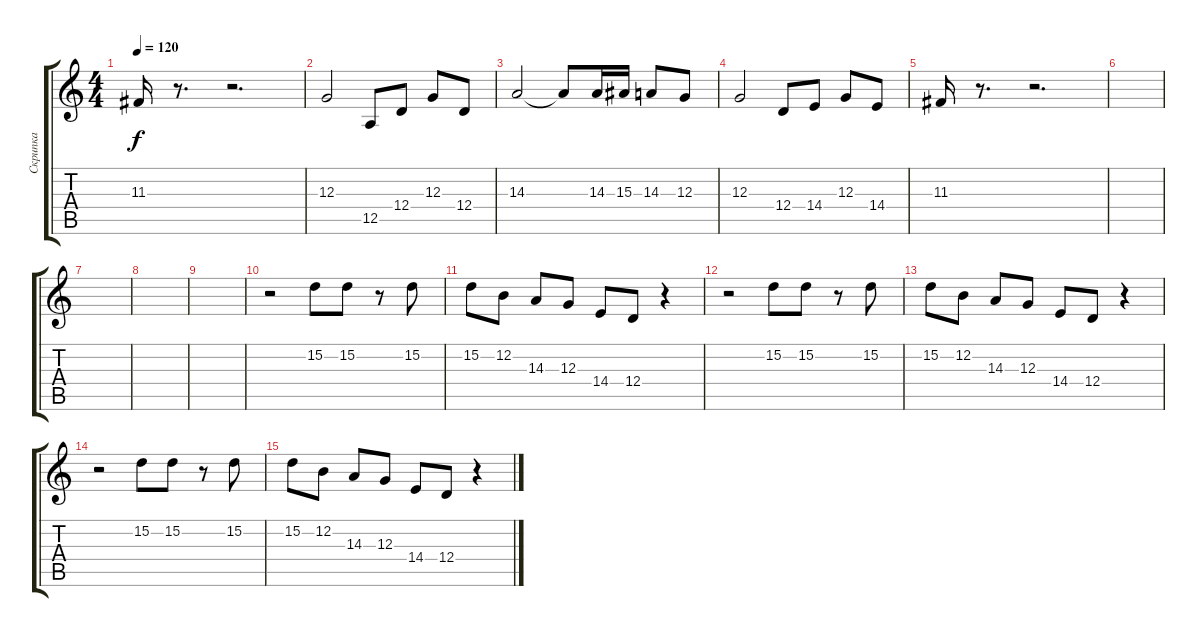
\track ("Скрипка" "Скрипка") {instrument pizzicatostrings}
\staff {score tabs}
\tuning (E4 B3 G3 D3 A2 E2) {hide}
\ts (4 4)
\tempo 120
\clef g2
\ks c
11.3.16{dy f} r.8{d} r.2{d} |
12.3.2{instrument violin} 12.5.8 12.4.8 12.3.8 12.4.8 |
14.3.2 14.3{t}.8 14.3.16 15.3.16 14.3.8 12.3.8 |
12.3.2 12.4.8 14.4.8 12.3.8 14.4.8 |
11.3.16 r.8{d} r.2{d} |
|
|
|
|
r.2 15.2.8{instrument pizzicatostrings} 15.2.8 r.8 15.2.8 |
15.2.8 12.2.8 14.3.8 12.3.8 14.4.8 12.4.8 r.4 |
r.2 15.2.8 15.2.8 r.8 15.2.8 |
15.2.8 12.2.8 14.3.8 12.3.8 14.4.8 12.4.8 r.4 |
r.2 15.2.8{instrument pizzicatostrings} 15.2.8 r.8 15.2.8 |
15.2.8 12.2.8 14.3.8 12.3.8 14.4.8 12.4.8 r.4
